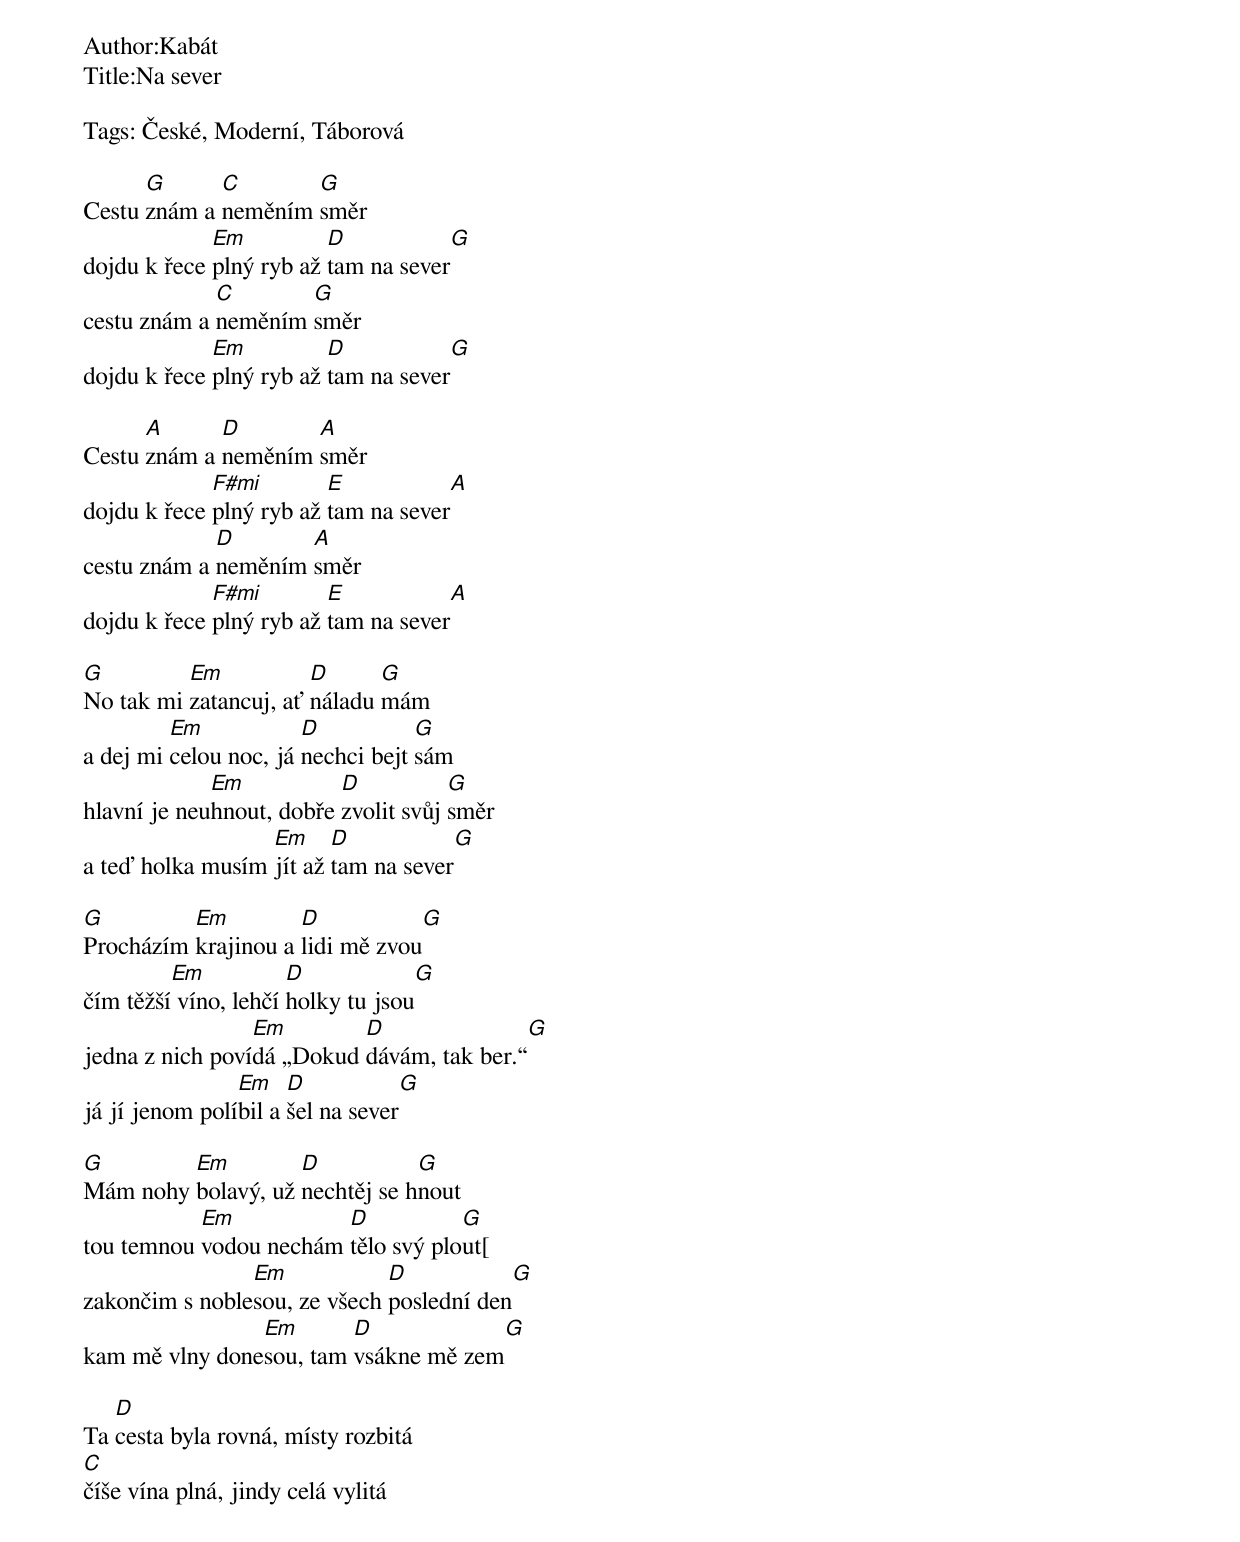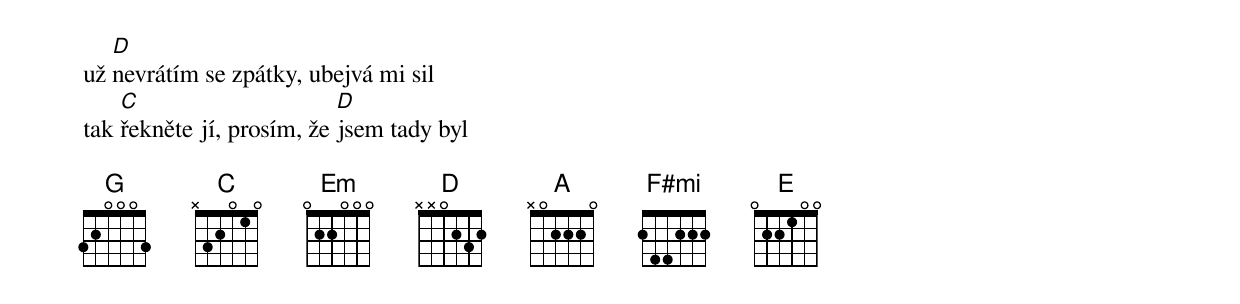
Author:Kabát
Title:Na sever

Tags: České, Moderní, Táborová

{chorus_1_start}
Cestu [G]znám a [C]neměním [G]směr
dojdu k řece [Em]plný ryb až [D]tam na sever[G]
cestu znám a [C]neměním [G]směr
dojdu k řece [Em]plný ryb až [D]tam na sever[G]
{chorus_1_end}

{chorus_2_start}
Cestu [A]znám a [D]neměním [A]směr
dojdu k řece [F#mi]plný ryb až [E]tam na sever[A]
cestu znám a [D]neměním [A]směr
dojdu k řece [F#mi]plný ryb až [E]tam na sever[A]
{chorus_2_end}

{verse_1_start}
[G]No tak mi [Em]zatancuj, ať [D]náladu [G]mám
a dej mi [Em]celou noc, já [D]nechci bejt [G]sám
hlavní je neu[Em]hnout, dobře [D]zvolit svůj [G]směr
a teď holka musím [Em]jít až [D]tam na sever[G]
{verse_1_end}

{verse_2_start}
[G]Procházím [Em]krajinou a [D]lidi mě zvou[G]
čím těžší[Em] víno, lehčí [D]holky tu jsou[G]
jedna z nich poví[Em]dá „Dokud [D]dávám, tak ber.“[G]
já jí jenom polí[Em]bil a [D]šel na sever[G]
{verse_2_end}

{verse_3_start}
[G]Mám nohy [Em]bolavý, už [D]nechtěj se h[G]nout
tou temnou [Em]vodou nechám [D]tělo svý plo[G]ut[
zakončim s noble[Em]sou, ze všech [D]poslední den[G]
kam mě vlny done[Em]sou, tam [D]vsákne mě zem[G]
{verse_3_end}

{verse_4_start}
Ta [D]cesta byla rovná, místy rozbitá
[C]číše vína plná, jindy celá vylitá
už [D]nevrátím se zpátky, ubejvá mi sil
tak [C]řekněte jí, prosím, že [D]jsem tady byl
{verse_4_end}

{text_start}
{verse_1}
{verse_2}
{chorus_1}
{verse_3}
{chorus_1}
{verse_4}
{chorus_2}
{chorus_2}
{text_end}
